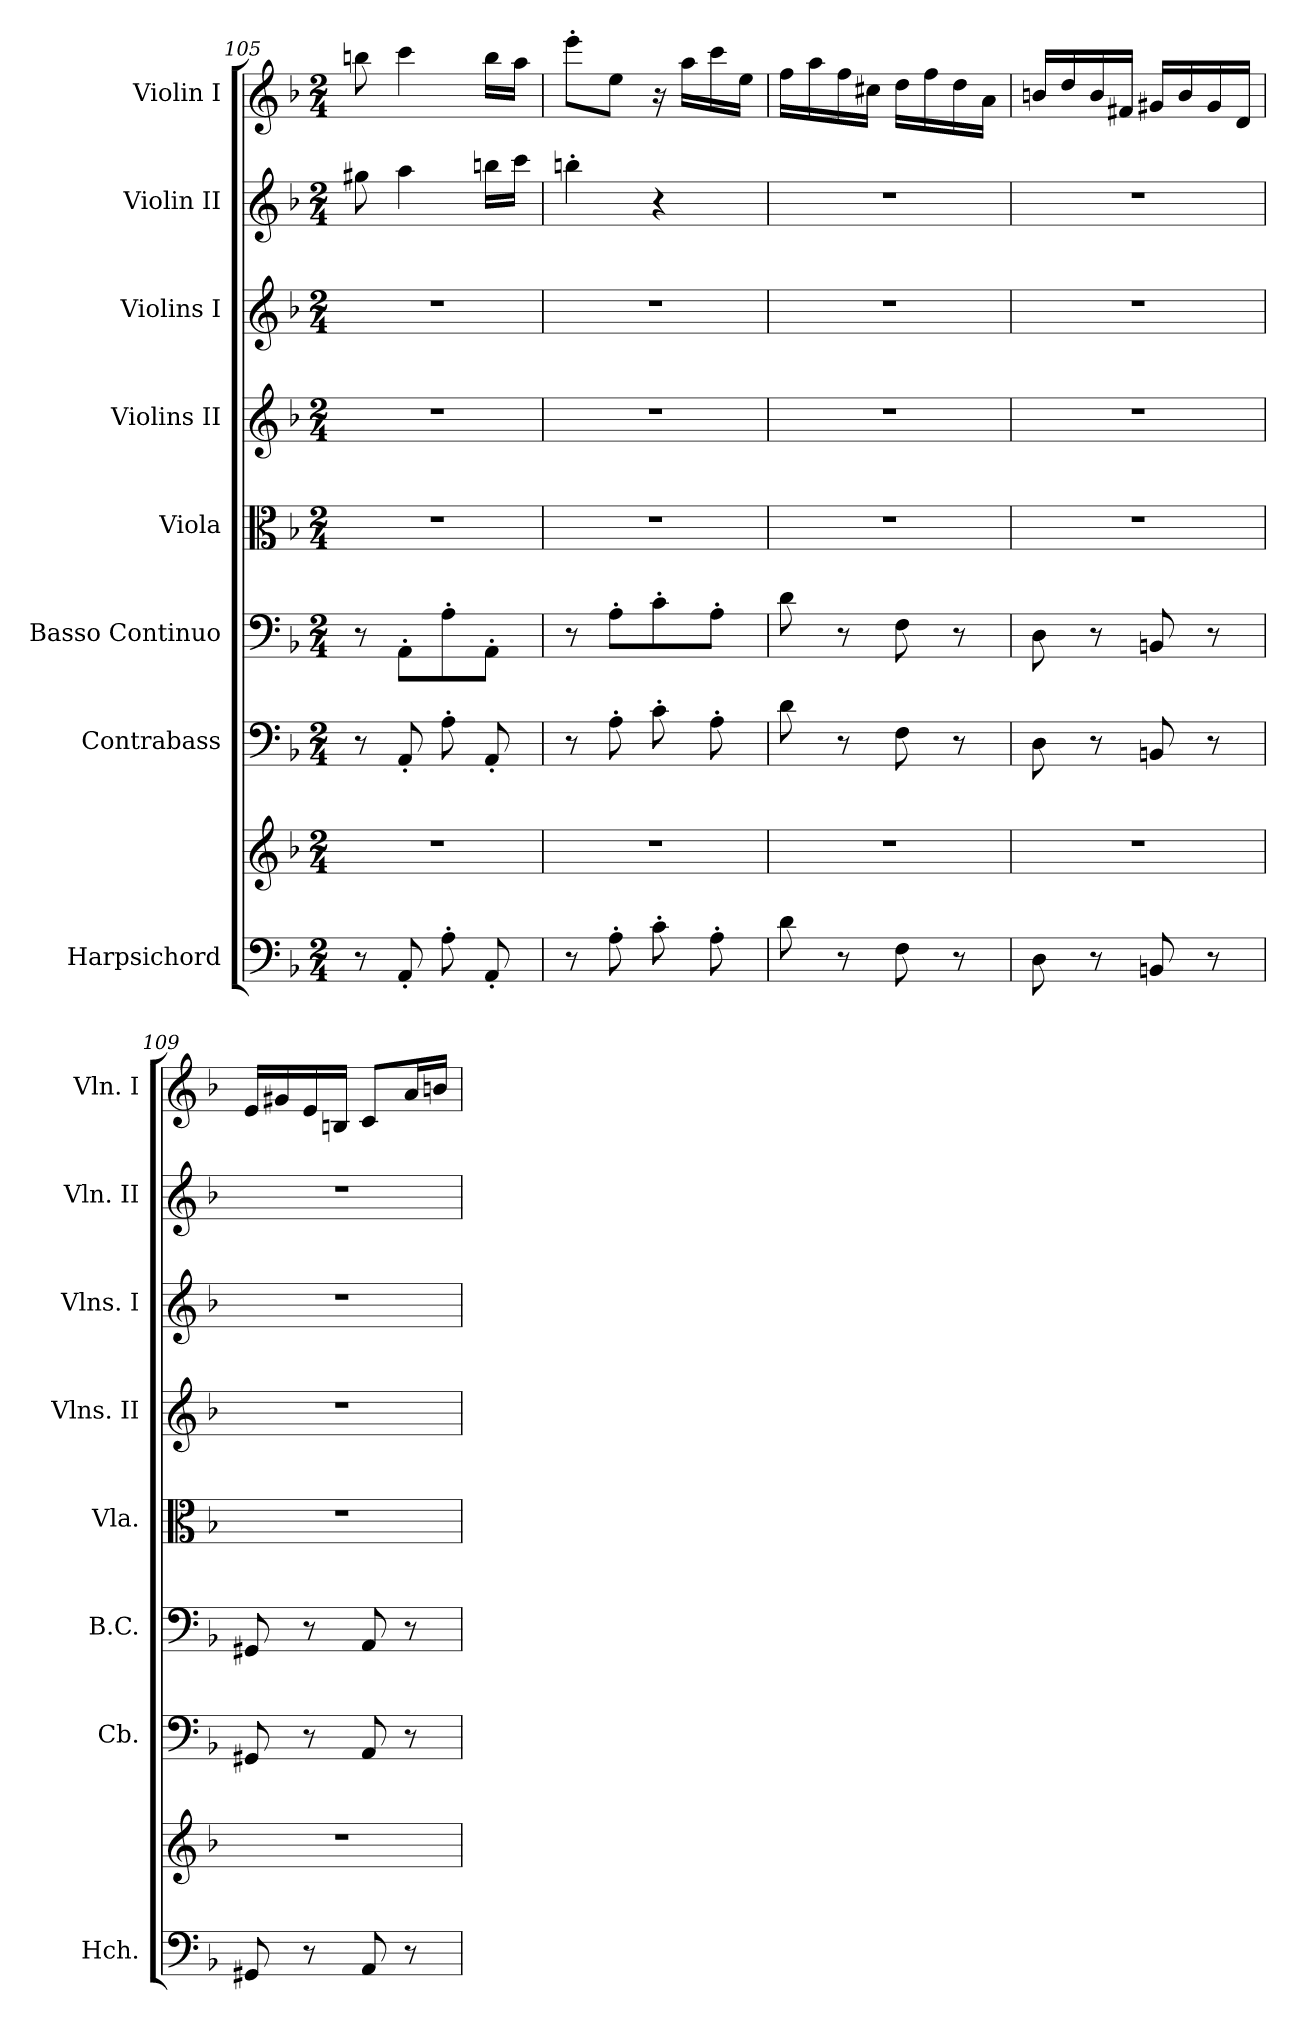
**kern	**kern	**kern	**kern	**kern	**kern	**kern	**kern	**kern
*part8	*part8	*part7	*part6	*part5	*part4	*part3	*part2	*part1
*staff9	*staff8	*staff7	*staff6	*staff5	*staff4	*staff3	*staff2	*staff1
*I"Harpsichord	*	*I"Contrabass	*I"Basso Continuo	*I"Viola	*I"Violins II	*I"Violins I	*I"Violin II	*I"Violin I
*I'Hch.	*	*I'Cb.	*I'B.C.	*I'Vla.	*I'Vlns. II	*I'Vlns. I	*I'Vln. II	*I'Vln. I
*clefF4	*clefG2	*clefF4	*clefF4	*clefC3	*clefG2	*clefG2	*clefG2	*clefG2
*	*	*ITrd7c12	*	*	*	*	*	*
*k[b-]	*k[b-]	*k[b-]	*k[b-]	*k[b-]	*k[b-]	*k[b-]	*k[b-]	*k[b-]
*M2/4	*M2/4	*M2/4	*M2/4	*M2/4	*M2/4	*M2/4	*M2/4	*M2/4
=105	=105	=105	=105	=105	=105	=105	=105	=105
8r	2r	8r	8r	2r	2r	2r	8gg#X\	8bbn\
8AA'/	.	8AAA'/	8AA'\L	.	.	.	4aa\	4ccc\
8A'\	.	8AA'\	8A'\	.	.	.	.	.
8AA'/	.	8AAA'/	8AA'\J	.	.	.	16bbn\LL	16bb\LL
.	.	.	.	.	.	.	16ccc\JJ	16aa\JJ
=106	=106	=106	=106	=106	=106	=106	=106	=106
8r	2r	8r	8r	2r	2r	2r	4bbn'\	8eee'\L
8A'\	.	8AA'\	8A'\L	.	.	.	.	8ee\J
8c'\	.	8C'\	8c'\	.	.	.	4r	16r
.	.	.	.	.	.	.	.	16aa\LL
8A'\	.	8AA'\	8A'\J	.	.	.	.	16ccc\
.	.	.	.	.	.	.	.	16ee\JJ
=107	=107	=107	=107	=107	=107	=107	=107	=107
8d\	2r	8D\	8d\	2r	2r	2r	2r	16ff\LL
.	.	.	.	.	.	.	.	16aa\
8r	.	8r	8r	.	.	.	.	16ff\
.	.	.	.	.	.	.	.	16cc#X\JJ
8F\	.	8FF\	8F\	.	.	.	.	16dd\LL
.	.	.	.	.	.	.	.	16ff\
8r	.	8r	8r	.	.	.	.	16dd\
.	.	.	.	.	.	.	.	16a\JJ
!!LO:PB:g=z
=108	=108	=108	=108	=108	=108	=108	=108	=108
8D\	2r	8DD\	8D\	2r	2r	2r	2r	16bn/LL
.	.	.	.	.	.	.	.	16dd/
8r	.	8r	8r	.	.	.	.	16b/
.	.	.	.	.	.	.	.	16f#X/JJ
8BBn/	.	8BBBn/	8BBn/	.	.	.	.	16g#X/LL
.	.	.	.	.	.	.	.	16b/
8r	.	8r	8r	.	.	.	.	16g#/
.	.	.	.	.	.	.	.	16d/JJ
=109	=109	=109	=109	=109	=109	=109	=109	=109
8GG#X/	2r	8GGG#X/	8GG#X/	2r	2r	2r	2r	16e/LL
.	.	.	.	.	.	.	.	16g#X/
8r	.	8r	8r	.	.	.	.	16e/
.	.	.	.	.	.	.	.	16Bn/JJ
8AA/	.	8AAA/	8AA/	.	.	.	.	8c/L
8r	.	8r	8r	.	.	.	.	16a/L
.	.	.	.	.	.	.	.	16bn/JJ
=	=	=	=	=	=	=	=	=
*-	*-	*-	*-	*-	*-	*-	*-	*-
